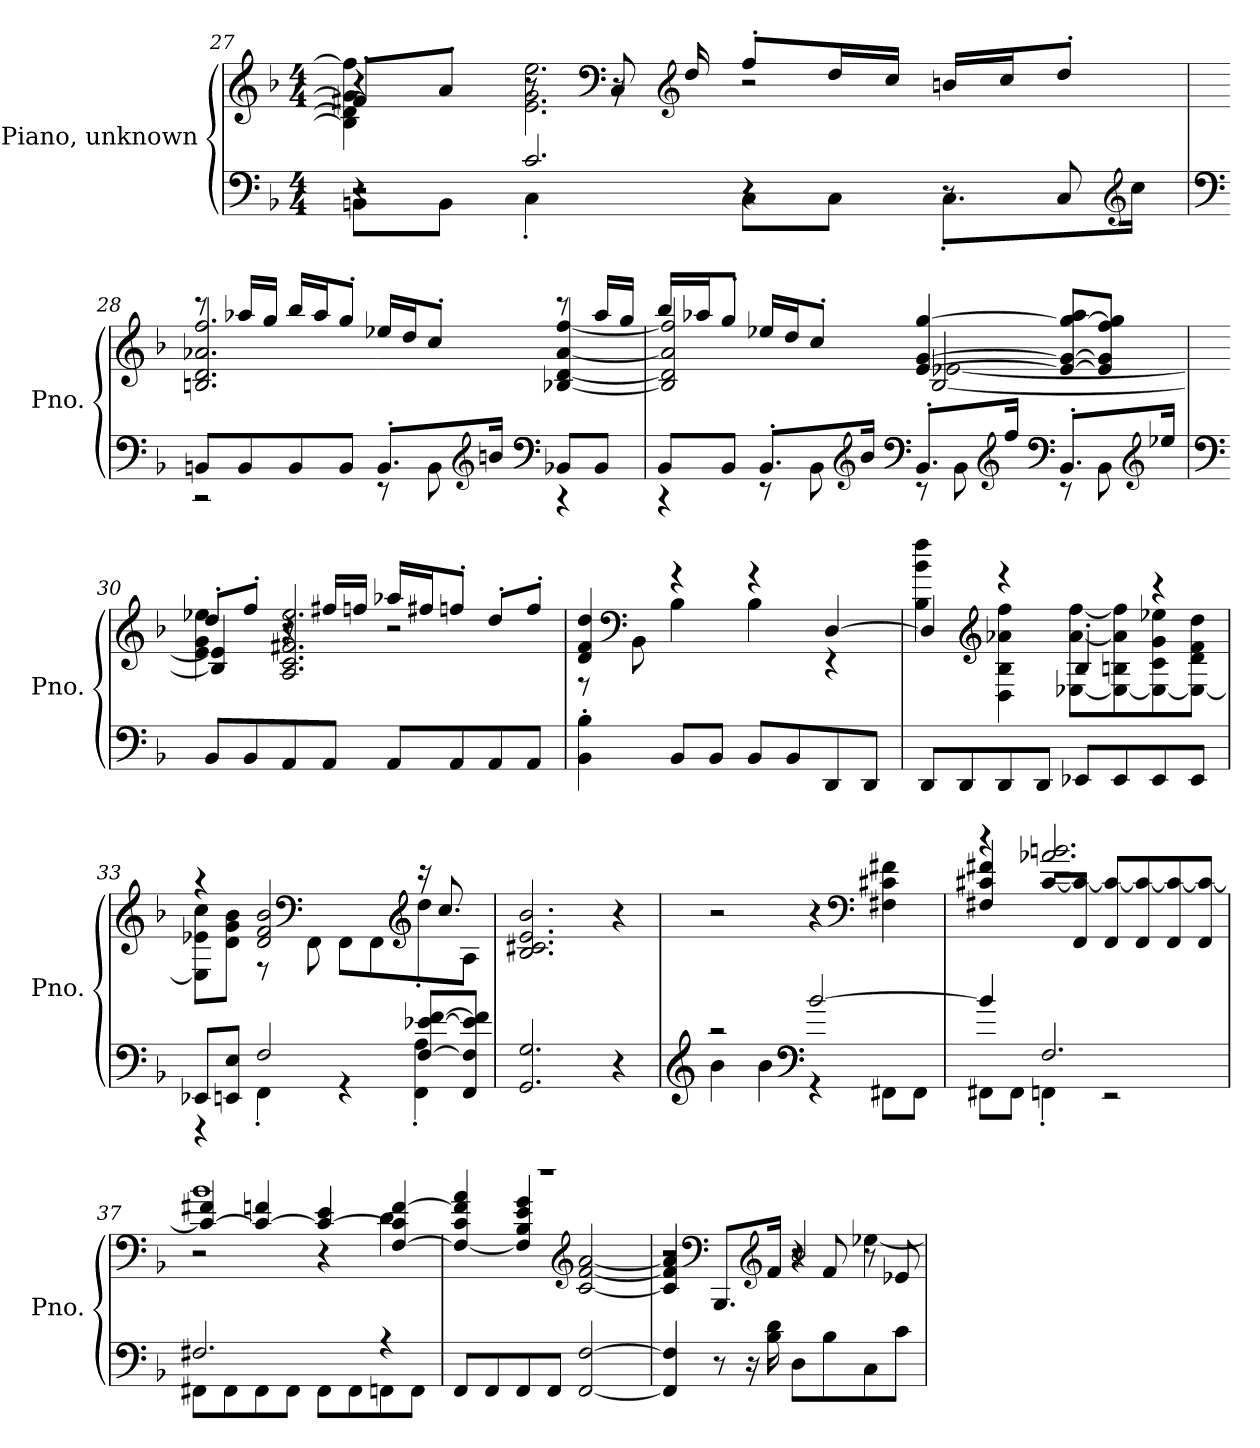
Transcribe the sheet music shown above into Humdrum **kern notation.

**kern	**kern
*part1	*part1
*staff2	*staff1
*I"Piano, unknown	*
*I'Pno.	*
!!LO:PB:g=z
*clefF4	*clefG2
*k[b-]	*k[b-]
*M4/4	*M4/4
=27	=27
*^	*^
*	*^	*	*^
4r	8BBn\L	2r	8f#X'/L	4B\] 4d\] 4g\] 4ff\]	4r
.	8BB\J	.	8a'/J	.	.
2.c/	4C'\	.	8r	2.e\ 2.g\ 2.ee\	8r
*	*	*	*clefF4	*	*
.	.	.	16r	.	8C/
*	*	*	*clefG2	*	*
.	.	.	16dd/	.	.
.	8C\L	4r	8ff'/L	.	2r
.	8C\J	.	16dd/L	.	.
.	.	.	16cc/JJ	.	.
.	8.C'\L	8r	16bn/LL	.	.
.	.	.	16cc/J	.	.
.	.	8C/	8dd'/J	.	.
*clefG2	*	*	*	*	*
.	16cc\Jk	.	.	.	.
*v	*v	*v	*	*	*
*	*v	*v	*v
=28	=28
*clefF4	*
*^	*^
8BBn/L	2r	8r	2.Bn/ 2.d/ 2.a-X/ 2.ff/
8BB/	.	16aa-X/LL	.
.	.	16gg/JJ	.
8BB/	.	16bb-/LL	.
.	.	16aa-/J	.
8BB/J	.	8gg'/J	.
8.BB'/L	8r	16ee-X/LL	.
.	.	16dd/J	.
.	8BB\	8cc'/J	.
*clefG2	*	*	*
16bn/Jk	.	.	.
*clefF4	*	*	*
8BB-X/L	4r	8r	[4B-X/ [4d/ [4a-/ [4ff/
8BB-/J	.	16aa-/LL	.
.	.	16gg/JJ	.
!!LO:LB:g=z	!!
=29	=29	=29	=29
8BB-/L	4r	16bb-/LL	2B-/] 2d/] 2a-/] 2ff/]
.	.	16aa-X/J	.
8BB-/J	.	8gg'/J	.
8.BB-'/L	8r	16ee-X/LL	.
.	.	16dd/J	.
.	8BB-\	8cc'/J	.
*clefG2	*	*	*
16b-/Jk	.	.	.
*clefF4	*	*	*
8.BB-'/L	8r	[4e/ [4g/ [4gg/	[2B-/ [2e-X/
.	8BB-\	.	.
*clefG2	*	*	*
16ff/Jk	.	.	.
*clefF4	*	*	*
8.BB-'/L	8r	8e/_ 8g/_ 8gg/_ 8aa-/L	.
.	8BB-\	8e/] 8g/] 8ff/ 8gg/]J	.
*clefG2	*	*	*
16ee-X/Jk	.	.	.
*v	*v	*	*
*	*v	*v
=30	=30
*clefF4	*
*	*^
*	*	*^
8BB-/L	8dd'/L	4e\ 4g\ 4ee-X\	4B-/] 4e-/]
8BB-/	8ff'/J	.	.
8AA/	8r	4r	2.A/ 2.c/ 2.f#X/ 2.ee-/
8AA/J	16ff#X/LL	.	.
.	16ffn/JJ	.	.
8AA/L	16aa-X/LL	2r	.
.	16ff#X/J	.	.
8AA/	8ffn'/J	.	.
8AA/	8dd'/L	.	.
8AA/J	8ff'/J	.	.
*	*	*v	*v
!!LO:LB:g=z
=31	=31	=31
4BB-\' 4B-\'	4d/ 4f/ 4dd/	8r
*	*clefF4	*
.	.	8BB-\
8BB-/L	4r	4B-\
8BB-/J	.	.
8BB-/L	4r	4B-\
8BB-/	.	.
8DD/	[4D/	4r
8DD/J	.	.
=32	=32	=32
8DD/L	4D/]	4B-\ 4b-\ 4ff\
8DD/	.	.
*	*clefG2	*
8DD/	4r	4D\ 4B-\ 4a-X\ 4ff\
8DD/J	.	.
8EE-X/L	4B-'/	[8E-X\ [8a-\ [8ff\L
8EE-/	.	8E-\_ 8Bn\ 8a-\] 8ff\]
8EE-/	4r	8E-\_ 8c\ 8g\ 8ee-X\
8EE-/J	.	8E-\_ 8d\ 8f\ 8dd\J
=33	=33	=33
*^	*	*
8EE-X/L	4r	4r	8E-\] 8e-X\ 8cc\L
8EEn/ 8E/J	.	.	8d\ 8g\ 8b-\J
2F/	4FF'\	2d/ 2f/ 2b-/	8r
*	*	*clefF4	*
.	.	.	8FF\
.	4r	.	8FF\L
.	.	.	8FF\
*	*	*clefG2	*
[8F/ [8e-X/ [8f/L	4FF\' 4A\'	16r	8dd'\
.	.	8.cc/	.
8FF/ 8F/] 8e-/] 8f/]J	.	.	8A\J
*v	*v	*	*
*	*v	*v
=34	=34
2.GG/ 2.G/	2.B-/ 2.c#X/ 2.e/ 2.b-/
4r	4r
!!LO:LB:g=z
=35	=35
*clefG2	*
*^	*
2r	4b-\	2r
.	4b-\	.
*clefF4	*	*
[2b-/	4r	4r
*	*	*clefF4
.	8FF#X\L	4F#X\ 4c#X\ 4f#X\
.	8FF#\J	.
=36	=36	=36
*	*	*^
4b-/]	8FF#X\L	4r	4F#X/ 4c#X/ 4f#X/
.	8FF#\J	.	.
2.F/	4FFn'\	2.a-X/ 2.bn/	[8c#/L
.	.	.	8FF/ 8c#/_J
.	2r	.	8FF/ 8c#/_L
.	.	.	8FF/ 8c#/_
.	.	.	8FF/ 8c#/_
.	.	.	8FF/ 8c#/_J
=37	=37	=37	=37
*	*	*	*^
2.F#X/	8FF#X\L	1b-	2r	4c#/_ 4f#X/
.	8FF#\	.	.	.
.	8FF#\	.	.	4c#/_ 4fn/
.	8FF#\J	.	.	.
.	8FF#\L	.	4r	4c#/_ 4e/
.	8FF#\	.	.	.
4r	8FFn\	.	4d\	[4F/ 4c#/] [4f/
.	8FF\J	.	.	.
*v	*v	*	*	*
*	*	*v	*v
=38	=38	=38
8FF/L	1r	4F/_ 4c/ 4f/] 4a/
8FF/	.	.
8FF/	.	4F/] 4B-/ 4e/ 4g/
8FF/J	.	.
*	*clefG2	*
[2FF/ [2F/	.	[2c/ [2f/ [2a/
!!LO:LB:g=z
=39	=39	=39
*	*	*^
4FF/] 4F/]	2r	2r	4c/] 4f/] 4a/]
*	*clefF4	*	*
8r	.	.	8.BBB-/L
16r	.	.	.
*	*clefG2	*	*
16B-\ 16d\	.	.	16f/Jk
8D\L	2b-/	4r	8r
8B-\	.	.	8f/
8C\	.	[4ee-X\	8r
8c\J	.	.	8e-X/
*	*v	*v	*v
=	=
*-	*-
